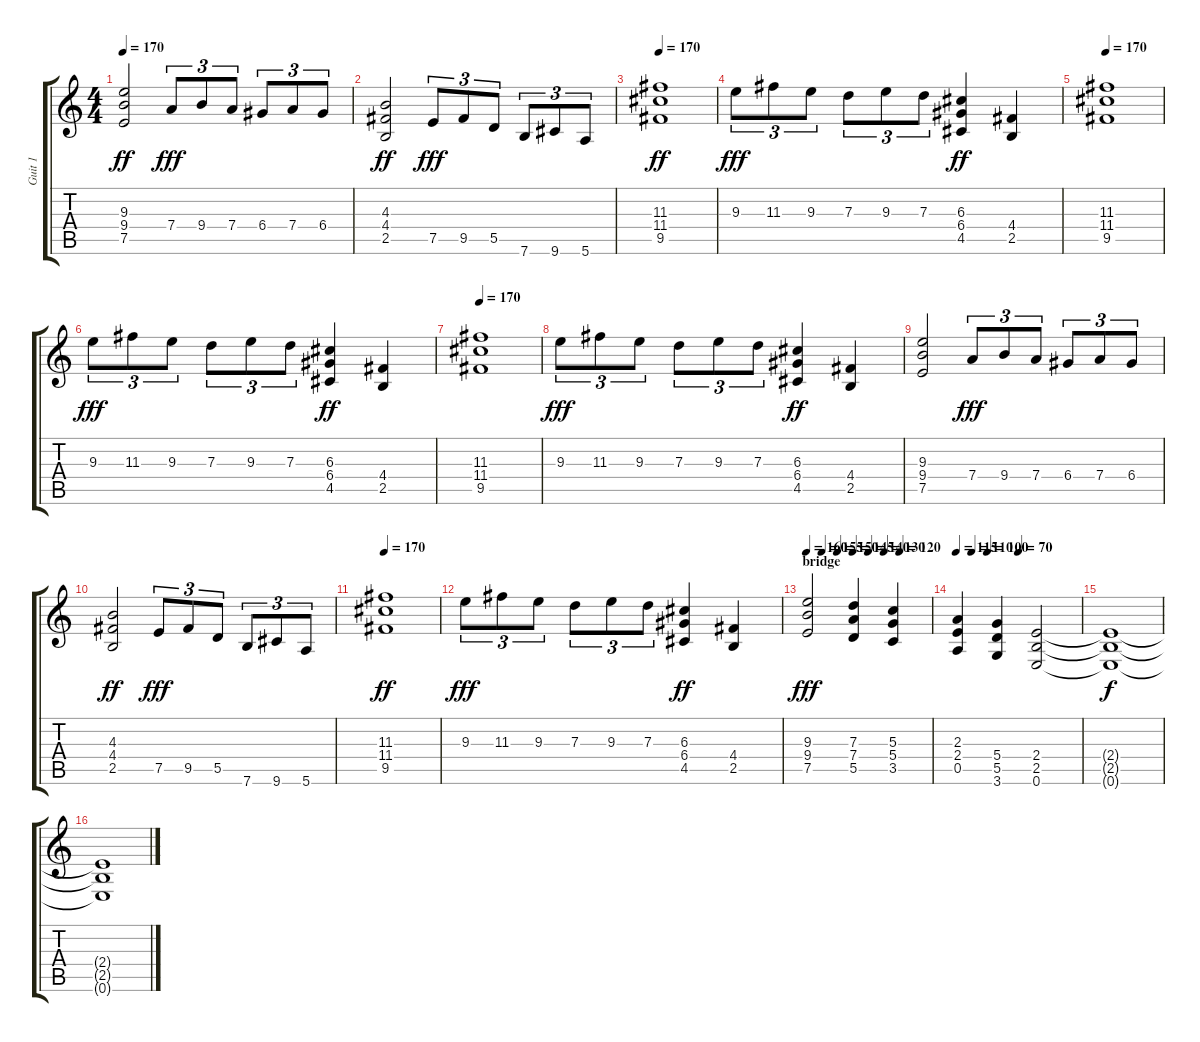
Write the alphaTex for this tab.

\track ("Guit 1" "Guit 1") {instrument acousticguitarnylon}
\staff {score tabs}
\tuning (E4 B3 G3 D3 A2 E2) {hide}
\ts (4 4)
\tempo 170
\clef g2
\ks c
(9.3 9.4 7.5).2{dy ff} 7.4.8{tu (3 2) dy fff} 9.4.8{tu (3 2)} 7.4.8{tu (3 2)} 6.4.8{tu (3 2)} 7.4.8{tu (3 2)} 6.4.8{tu (3 2)} |
(4.3 4.4 2.5).2{dy ff} 7.5.8{tu (3 2) dy fff} 9.5.8{tu (3 2)} 5.5.8{tu (3 2)} 7.6.8{tu (3 2)} 9.6.8{tu (3 2)} 5.6.8{tu (3 2)} |
\tempo 170
(11.3 11.4 9.5).1{dy ff volume 11 instrument overdrivenguitar} |
9.3.8{tu (3 2) dy fff} 11.3.8{tu (3 2)} 9.3.8{tu (3 2)} 7.3.8{tu (3 2)} 9.3.8{tu (3 2)} 7.3.8{tu (3 2)} (6.3 6.4 4.5).4{dy ff} (4.4 2.5).4 |
\tempo 170
(11.3 11.4 9.5).1{volume 11 instrument overdrivenguitar} |
9.3.8{tu (3 2) dy fff} 11.3.8{tu (3 2)} 9.3.8{tu (3 2)} 7.3.8{tu (3 2)} 9.3.8{tu (3 2)} 7.3.8{tu (3 2)} (6.3 6.4 4.5).4{dy ff} (4.4 2.5).4 |
\tempo 170
(11.3 11.4 9.5).1{volume 11 instrument overdrivenguitar} |
9.3.8{tu (3 2) dy fff} 11.3.8{tu (3 2)} 9.3.8{tu (3 2)} 7.3.8{tu (3 2)} 9.3.8{tu (3 2)} 7.3.8{tu (3 2)} (6.3 6.4 4.5).4{dy ff} (4.4 2.5).4 |
(9.3 9.4 7.5).2 7.4.8{tu (3 2) dy fff} 9.4.8{tu (3 2)} 7.4.8{tu (3 2)} 6.4.8{tu (3 2)} 7.4.8{tu (3 2)} 6.4.8{tu (3 2)} |
(4.3 4.4 2.5).2{dy ff} 7.5.8{tu (3 2) dy fff} 9.5.8{tu (3 2)} 5.5.8{tu (3 2)} 7.6.8{tu (3 2)} 9.6.8{tu (3 2)} 5.6.8{tu (3 2)} |
\tempo 170
(11.3 11.4 9.5).1{dy ff volume 11 instrument overdrivenguitar} |
9.3.8{tu (3 2) dy fff} 11.3.8{tu (3 2)} 9.3.8{tu (3 2)} 7.3.8{tu (3 2)} 9.3.8{tu (3 2)} 7.3.8{tu (3 2)} (6.3 6.4 4.5).4{dy ff} (4.4 2.5).4 |
\section ("" "bridge")
\tempo 160
\tempo (155 0.125)
\tempo (150 0.25)
\tempo (145 0.375)
\tempo (140 0.5)
\tempo (130 0.625)
\tempo (120 0.75)
(9.3 9.4 7.5).2{dy fff} (7.3 7.4 5.5).4 (5.3 5.4 3.5).4 |
\tempo 115
\tempo (110 0.125)
\tempo (100 0.25)
\tempo (70 0.5)
(2.3 2.4 0.5).4 (5.4 5.5 3.6).4 (2.4 2.5 0.6).2 |
(2.4{t} 2.5{t} 0.6{t}).1{dy f} |
(2.4{t} 2.5{t} 0.6{t}).1
